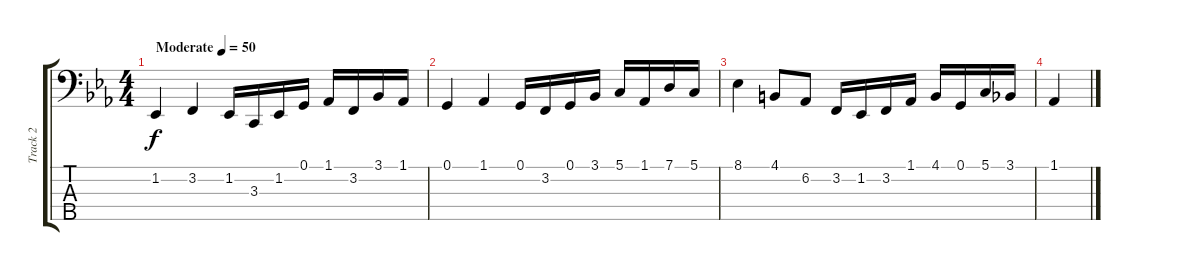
\track ("Track 2" "Track 2") {instrument acousticgrandpiano}
\staff {score tabs}
\tuning (G2 D2 A1 E1 B0) {hide}
\ts (4 4)
\tempo (50 "Moderate")
\clef f4
\ks eb
1.2.4{dy f instrument acousticgrandpiano} 3.2.4 1.2.16 3.3.16 1.2.16 0.1.16 1.1.16 3.2.16 3.1.16 1.1.16 |
0.1.4 1.1.4 0.1.16 3.2.16 0.1.16 3.1.16 5.1.16 1.1.16 7.1.16 5.1.16 |
8.1.4 4.1.8 6.2.8 3.2.16 1.2.16 3.2.16 1.1.16 4.1.16 0.1.16 5.1.16 3.1.16 |
1.1.4
